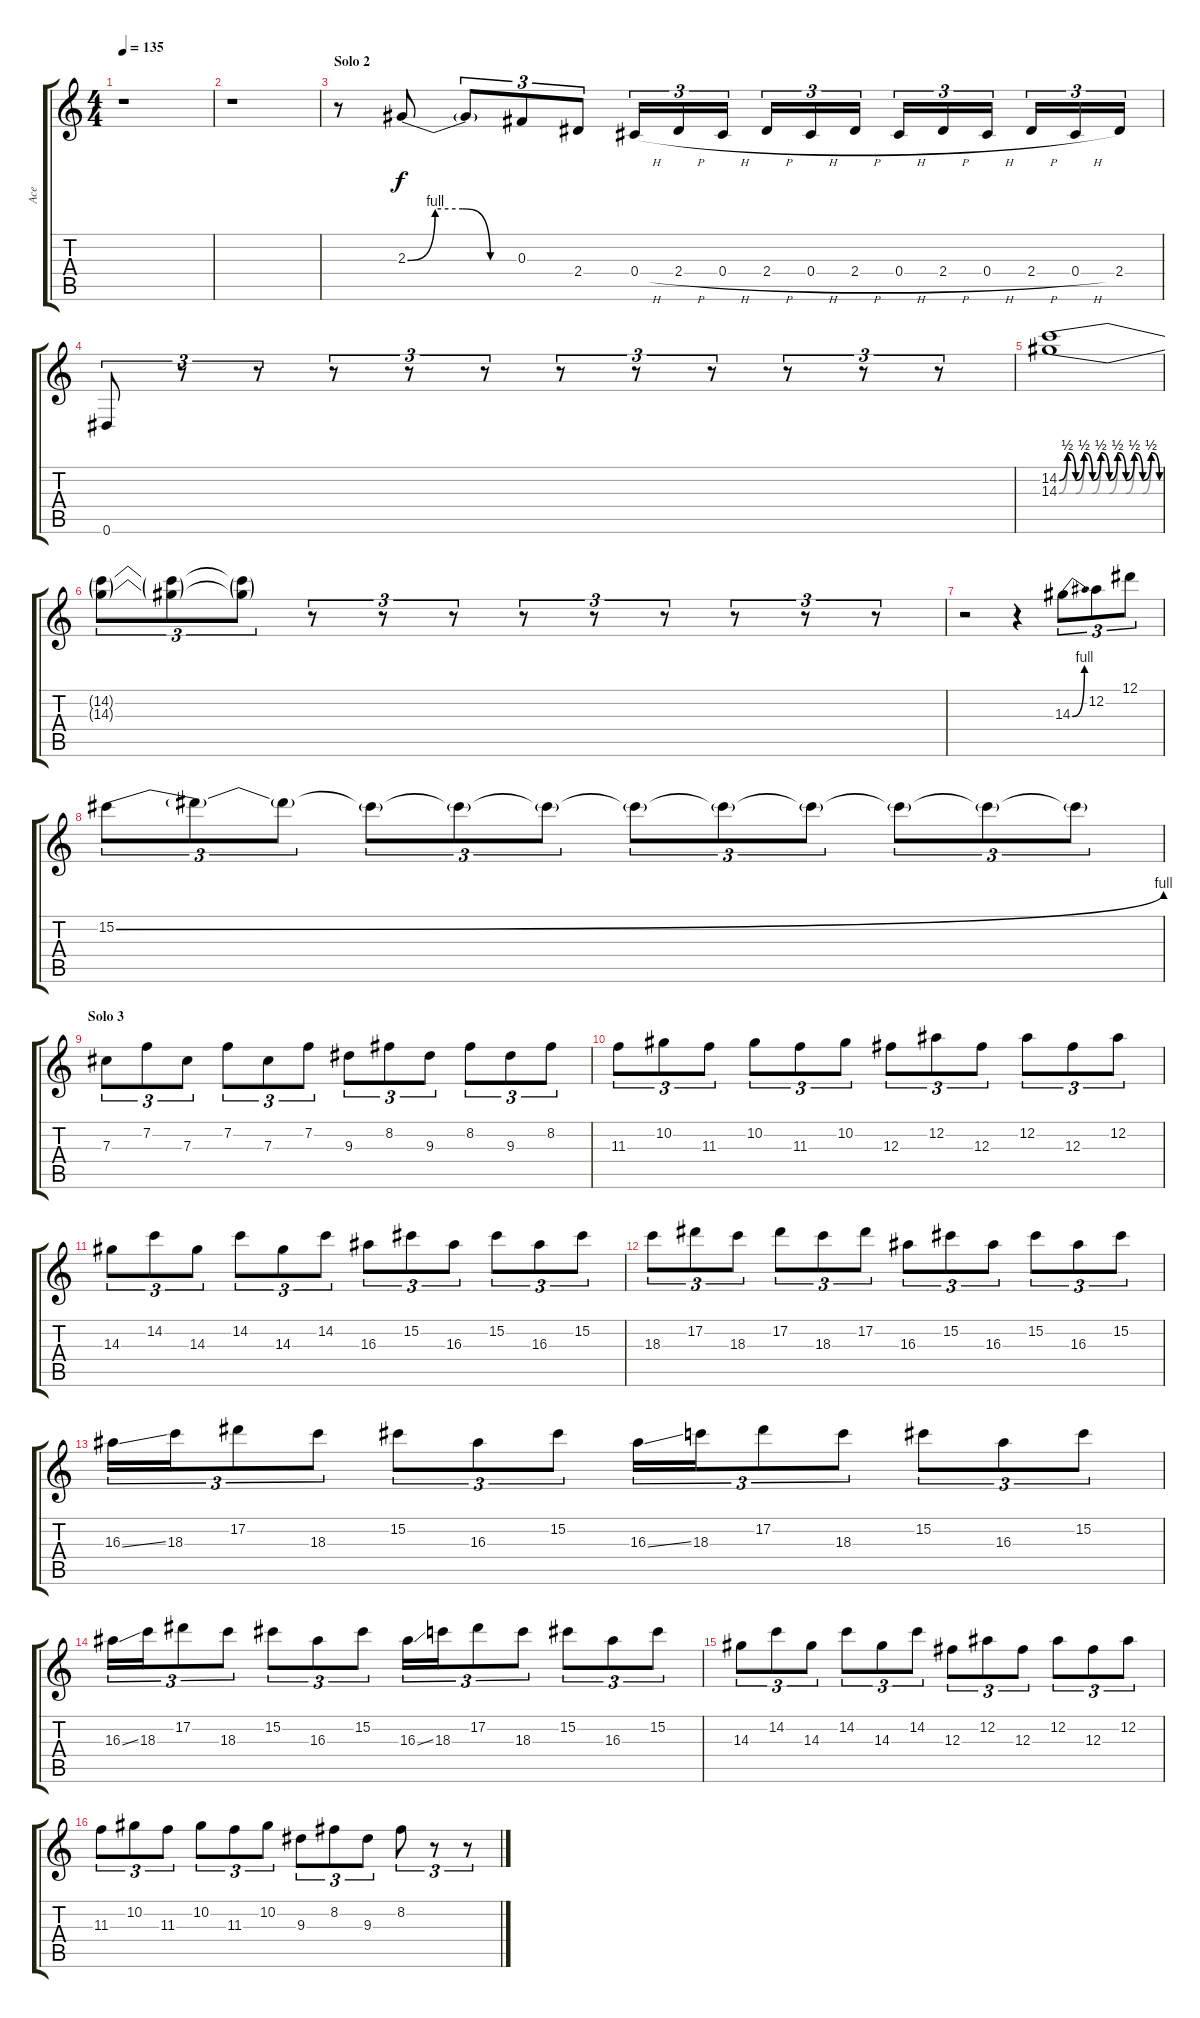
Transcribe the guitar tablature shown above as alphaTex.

\track ("Ace" "Ace") {instrument distortionguitar}
\staff {score tabs}
\tuning (Eb4 Bb3 Gb3 Db3 Ab2 Eb2) {hide}
\ts (4 4)
\tempo 135
\clef g2
\ks c
r.1{dy f} |
r.1 |
\section ("" "Solo 2")
r.8 2.3{be (custom 0 0 15 4 30 4 45 0 60 0)}.8 2.3{t}.8{tu (3 2)} 0.3.8{tu (3 2)} 2.4.8{tu (3 2)} 0.4{h}.16{tu (3 2)} 2.4{h}.16{tu (3 2)} 0.4{h}.16{tu (3 2)} 2.4{h}.16{tu (3 2)} 0.4{h}.16{tu (3 2)} 2.4{h}.16{tu (3 2)} 0.4{h}.16{tu (3 2)} 2.4{h}.16{tu (3 2)} 0.4{h}.16{tu (3 2)} 2.4{h}.16{tu (3 2)} 0.4{h}.16{tu (3 2)} 2.4.16{tu (3 2)} |
0.6.8{tu (3 2)} r.8{tu (3 2)} r.8{tu (3 2)} r.8{tu (3 2)} r.8{tu (3 2)} r.8{tu (3 2)} r.8{tu (3 2)} r.8{tu (3 2)} r.8{tu (3 2)} r.8{tu (3 2)} r.8{tu (3 2)} r.8{tu (3 2)} |
(14.2{be (custom 0 0 5 2 10 0 15 2 20 0 25 2 30 0 35 2 40 0 45 2 50 0 55 2 60 0)} 14.3{be (custom 0 0 5 2 10 0 15 2 20 0 25 2 30 0 35 2 40 0 45 2 50 0 55 2 60 0)}).1 |
(14.2{t} 14.3{t}).8{tu (3 2)} (14.2{t} 14.3{t}).8{tu (3 2)} (14.2{t} 14.3{t}).8{tu (3 2)} r.8{tu (3 2)} r.8{tu (3 2)} r.8{tu (3 2)} r.8{tu (3 2)} r.8{tu (3 2)} r.8{tu (3 2)} r.8{tu (3 2)} r.8{tu (3 2)} r.8{tu (3 2)} |
r.2 r.4 14.3{be (bend 0 0 60 4)}.8{tu (3 2)} 12.2.8{tu (3 2)} 12.1.8{tu (3 2)} |
15.2{be (bend 0 0 60 4)}.8{tu (3 2)} 15.2{t}.8{tu (3 2)} 15.2{t}.8{tu (3 2)} 15.2{t}.8{tu (3 2)} 15.2{t}.8{tu (3 2)} 15.2{t}.8{tu (3 2)} 15.2{t}.8{tu (3 2)} 15.2{t}.8{tu (3 2)} 15.2{t}.8{tu (3 2)} 15.2{t}.8{tu (3 2)} 15.2{t}.8{tu (3 2)} 15.2{t}.8{tu (3 2)} |
\section ("" "Solo 3")
7.3.8{tu (3 2)} 7.2.8{tu (3 2)} 7.3.8{tu (3 2)} 7.2.8{tu (3 2)} 7.3.8{tu (3 2)} 7.2.8{tu (3 2)} 9.3.8{tu (3 2)} 8.2.8{tu (3 2)} 9.3.8{tu (3 2)} 8.2.8{tu (3 2)} 9.3.8{tu (3 2)} 8.2.8{tu (3 2)} |
11.3.8{tu (3 2)} 10.2.8{tu (3 2)} 11.3.8{tu (3 2)} 10.2.8{tu (3 2)} 11.3.8{tu (3 2)} 10.2.8{tu (3 2)} 12.3.8{tu (3 2)} 12.2.8{tu (3 2)} 12.3.8{tu (3 2)} 12.2.8{tu (3 2)} 12.3.8{tu (3 2)} 12.2.8{tu (3 2)} |
14.3.8{tu (3 2)} 14.2.8{tu (3 2)} 14.3.8{tu (3 2)} 14.2.8{tu (3 2)} 14.3.8{tu (3 2)} 14.2.8{tu (3 2)} 16.3.8{tu (3 2)} 15.2.8{tu (3 2)} 16.3.8{tu (3 2)} 15.2.8{tu (3 2)} 16.3.8{tu (3 2)} 15.2.8{tu (3 2)} |
18.3.8{tu (3 2)} 17.2.8{tu (3 2)} 18.3.8{tu (3 2)} 17.2.8{tu (3 2)} 18.3.8{tu (3 2)} 17.2.8{tu (3 2)} 16.3.8{tu (3 2)} 15.2.8{tu (3 2)} 16.3.8{tu (3 2)} 15.2.8{tu (3 2)} 16.3.8{tu (3 2)} 15.2.8{tu (3 2)} |
16.3{ss}.16{tu (3 2)} 18.3.16{tu (3 2)} 17.2.8{tu (3 2)} 18.3.8{tu (3 2)} 15.2.8{tu (3 2)} 16.3.8{tu (3 2)} 15.2.8{tu (3 2)} 16.3{ss}.16{tu (3 2)} 18.3.16{tu (3 2)} 17.2.8{tu (3 2)} 18.3.8{tu (3 2)} 15.2.8{tu (3 2)} 16.3.8{tu (3 2)} 15.2.8{tu (3 2)} |
16.3{ss}.16{tu (3 2)} 18.3.16{tu (3 2)} 17.2.8{tu (3 2)} 18.3.8{tu (3 2)} 15.2.8{tu (3 2)} 16.3.8{tu (3 2)} 15.2.8{tu (3 2)} 16.3{ss}.16{tu (3 2)} 18.3.16{tu (3 2)} 17.2.8{tu (3 2)} 18.3.8{tu (3 2)} 15.2.8{tu (3 2)} 16.3.8{tu (3 2)} 15.2.8{tu (3 2)} |
14.3.8{tu (3 2)} 14.2.8{tu (3 2)} 14.3.8{tu (3 2)} 14.2.8{tu (3 2)} 14.3.8{tu (3 2)} 14.2.8{tu (3 2)} 12.3.8{tu (3 2)} 12.2.8{tu (3 2)} 12.3.8{tu (3 2)} 12.2.8{tu (3 2)} 12.3.8{tu (3 2)} 12.2.8{tu (3 2)} |
11.3.8{tu (3 2)} 10.2.8{tu (3 2)} 11.3.8{tu (3 2)} 10.2.8{tu (3 2)} 11.3.8{tu (3 2)} 10.2.8{tu (3 2)} 9.3.8{tu (3 2)} 8.2.8{tu (3 2)} 9.3.8{tu (3 2)} 8.2.8{tu (3 2)} r.8{tu (3 2)} r.8{tu (3 2)}
